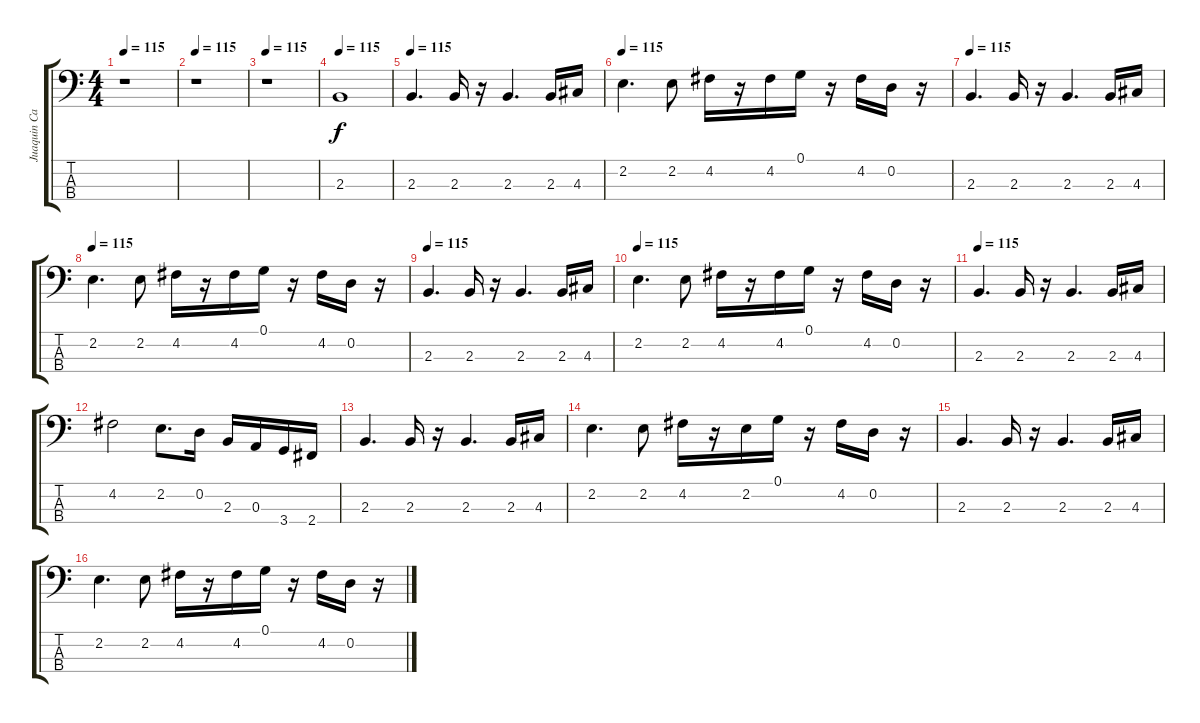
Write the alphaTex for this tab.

\track ("Juaquin Cardiel" "Juaquin Ca") {instrument electricbassfinger}
\staff {score tabs}
\tuning (G2 D2 A1 E1) {hide}
\ts (4 4)
\tempo 115
\clef f4
\ks c
r.1{dy f instrument electricbassfinger} |
\tempo 115
r.1 |
\tempo 115
r.1 |
\tempo 115
2.3.1 |
\tempo 115
2.3.4{d} 2.3.16 r.16 2.3.4{d} 2.3.16 4.3.16 |
\tempo 115
2.2.4{d} 2.2.8 4.2.16 r.16 4.2.16 0.1.16 r.16 4.2.16 0.2.16 r.16 |
\tempo 115
2.3.4{d} 2.3.16 r.16 2.3.4{d} 2.3.16 4.3.16 |
\tempo 115
2.2.4{d} 2.2.8 4.2.16 r.16 4.2.16 0.1.16 r.16 4.2.16 0.2.16 r.16 |
\tempo 115
2.3.4{d} 2.3.16 r.16 2.3.4{d} 2.3.16 4.3.16 |
\tempo 115
2.2.4{d} 2.2.8 4.2.16 r.16 4.2.16 0.1.16 r.16 4.2.16 0.2.16 r.16 |
\tempo 115
2.3.4{d} 2.3.16 r.16 2.3.4{d} 2.3.16 4.3.16 |
4.2.2 2.2.8{d} 0.2.16 2.3.16 0.3.16 3.4.16 2.4.16 |
2.3.4{d} 2.3.16 r.16 2.3.4{d} 2.3.16 4.3.16 |
2.2.4{d} 2.2.8 4.2.16 r.16 2.2.16 0.1.16 r.16 4.2.16 0.2.16 r.16 |
2.3.4{d} 2.3.16 r.16 2.3.4{d} 2.3.16 4.3.16 |
2.2.4{d} 2.2.8 4.2.16 r.16 4.2.16 0.1.16 r.16 4.2.16 0.2.16 r.16
